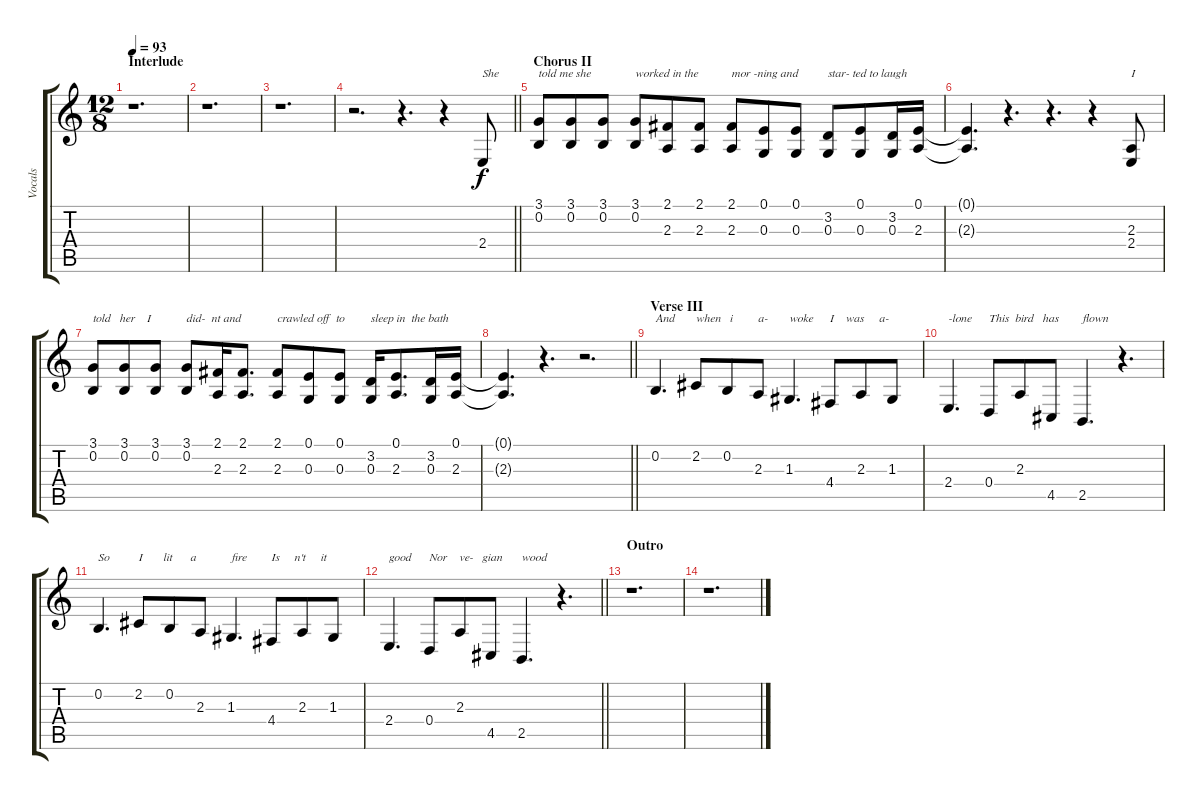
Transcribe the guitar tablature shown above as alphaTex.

\track ("Vocals" "Vocals") {instrument tenorsax}
\staff {score tabs}
\tuning (E4 B3 G3 D3 A2 E2) {hide}
\ts (12 8)
\section ("" "Interlude")
\tempo 93
\clef g2
\ks c
r.1{d dy f} |
r.1{d} |
r.1{d} |
\barLineRight lightlight
r.2{d} r.4{d} r.4 2.4.8{txt "She"} |
\section ("" "Chorus II")
(3.1 0.2).8{txt "told me she"} (3.1 0.2).8 (3.1 0.2).8 (3.1 0.2).8{txt "worked in the"} (2.1 2.3).8 (2.1 2.3).8 (2.1 2.3).8{txt "mor -ning and"} (0.1 0.3).8 (0.1 0.3).8 (3.2 0.3).8{txt "star- ted to laugh"} (0.1 0.3).8 (3.2 0.3).16 (0.1 2.3).16 |
(0.1{t} 2.3{t}).4{d} r.4{d} r.4{d} r.4 (2.3 2.4).8{txt "I"} |
(3.1 0.2).8{txt "told   her    I"} (3.1 0.2).8 (3.1 0.2).8 (3.1 0.2).8{txt "did-  nt and"} (2.1 2.3).16 (2.1 2.3).8{d} (2.1 2.3).8{txt "crawled off  to"} (0.1 0.3).8 (0.1 0.3).8 (3.2 0.3).16{txt "sleep in  the bath"} (0.1 2.3).8{d} (3.2 0.3).16 (0.1 2.3).16 |
\barLineRight lightlight
(0.1{t} 2.3{t}).4{d} r.4{d} r.2{d} |
\section ("" "Verse III")
0.2.4{d txt "And"} 2.2.8{txt "when   i"} 0.2.8 2.3.8{txt "a-"} 1.3.4{d txt "woke"} 4.4.8{txt "I    was     a-"} 2.3.8 1.3.8 |
2.4.4{d txt "-lone"} 0.4.8{txt "This  bird   has"} 2.3.8 4.5.8 2.5.4{d txt "flown"} r.4{d} |
0.2.4{d txt "So"} 2.2.8{txt "I       lit      a"} 0.2.8 2.3.8 1.3.4{d txt "fire"} 4.4.8{txt "Is     n't     it"} 2.3.8 1.3.8 |
\barLineRight lightlight
2.4.4{d txt "good"} 0.4.8{txt "Nor    ve-   gian"} 2.3.8 4.5.8 2.5.4{d txt "wood"} r.4{d} |
\section ("" "Outro")
r.1{d} |
r.1{d}
